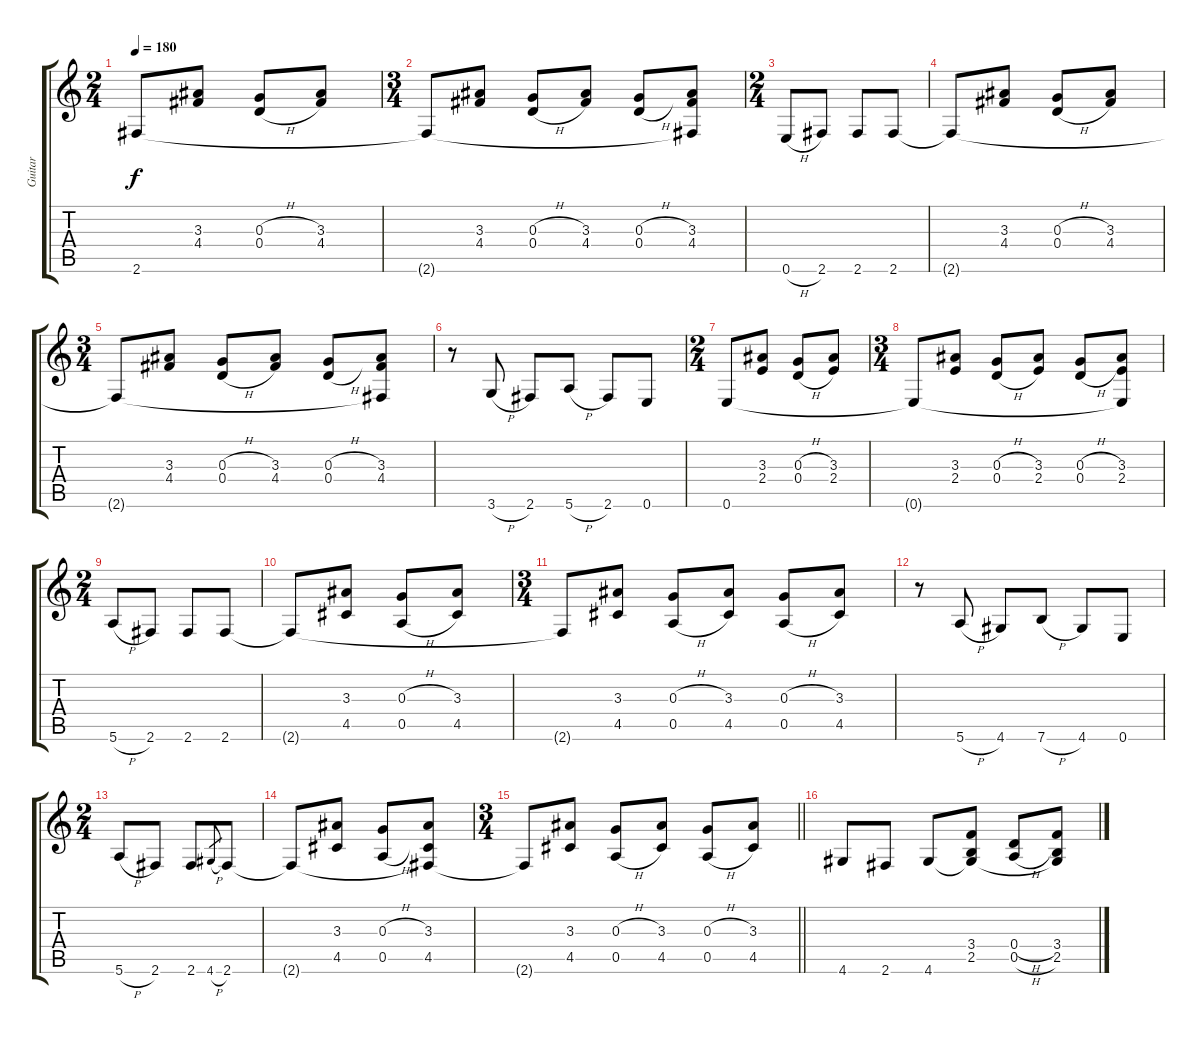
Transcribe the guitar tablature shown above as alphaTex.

\track ("Guitar" "Guitar") {instrument acousticguitarnylon}
\staff {score tabs}
\tuning (E4 B3 G3 D3 A2 E2) {hide}
\ts (2 4)
\tempo 180
\clef g2
\ks c
2.6.8{dy f instrument acousticguitarnylon} (3.3 4.4).8 (0.3{h} 0.4{h}).8 (3.3 4.4).8 |
\ts (3 4)
2.6{t}.8 (3.3 4.4).8 (0.3{h} 0.4{h}).8 (3.3 4.4).8 (0.3{h} 0.4{h}).8 (3.3 4.4 2.6{t}).8 |
\ts (2 4)
0.6{h}.8 2.6.8 2.6.8 2.6.8 |
2.6{t}.8 (3.3 4.4).8 (0.3{h} 0.4{h}).8 (3.3 4.4).8 |
\ts (3 4)
2.6{t}.8 (3.3 4.4).8 (0.3{h} 0.4{h}).8 (3.3 4.4).8 (0.3{h} 0.4{h}).8 (3.3 4.4 2.6{t}).8 |
r.8 3.6{h}.8 2.6.8 5.6{h}.8 2.6.8 0.6.8 |
\ts (2 4)
0.6.8 (3.3 2.4).8 (0.3{h} 0.4{h}).8 (3.3 2.4).8 |
\ts (3 4)
0.6{t}.8 (3.3 2.4).8 (0.3{h} 0.4{h}).8 (3.3 2.4).8 (0.3{h} 0.4{h}).8 (3.3 2.4 0.6{t}).8 |
\ts (2 4)
5.6{h}.8 2.6.8 2.6.8 2.6.8 |
2.6{t}.8 (3.3 4.5).8 (0.3{h} 0.5{h}).8 (3.3 4.5).8 |
\ts (3 4)
2.6{t}.8 (3.3 4.5).8 (0.3{h} 0.5{h}).8 (3.3 4.5).8 (0.3{h} 0.5{h}).8 (3.3 4.5).8 |
r.8 5.6{h}.8 4.6.8 7.6{h}.8 4.6.8 0.6.8 |
\ts (2 4)
5.6{h}.8 2.6.8 2.6.8 4.6{h}.8{gr} 2.6.8 |
2.6{t}.8 (3.3 4.5).8 (0.3{h} 0.5{h}).8 (3.3 4.5 2.6{t}).8 |
\ts (3 4)
\barLineRight lightlight
2.6{t}.8 (3.3 4.5).8 (0.3{h} 0.5{h}).8 (3.3 4.5).8 (0.3{h} 0.5{h}).8 (3.3 4.5).8 |
4.6.8 2.6.8 4.6.8 (3.4 2.5 4.6{t}).8 (0.4{h} 0.5{h}).8 (3.4 2.5 4.6{t}).8
